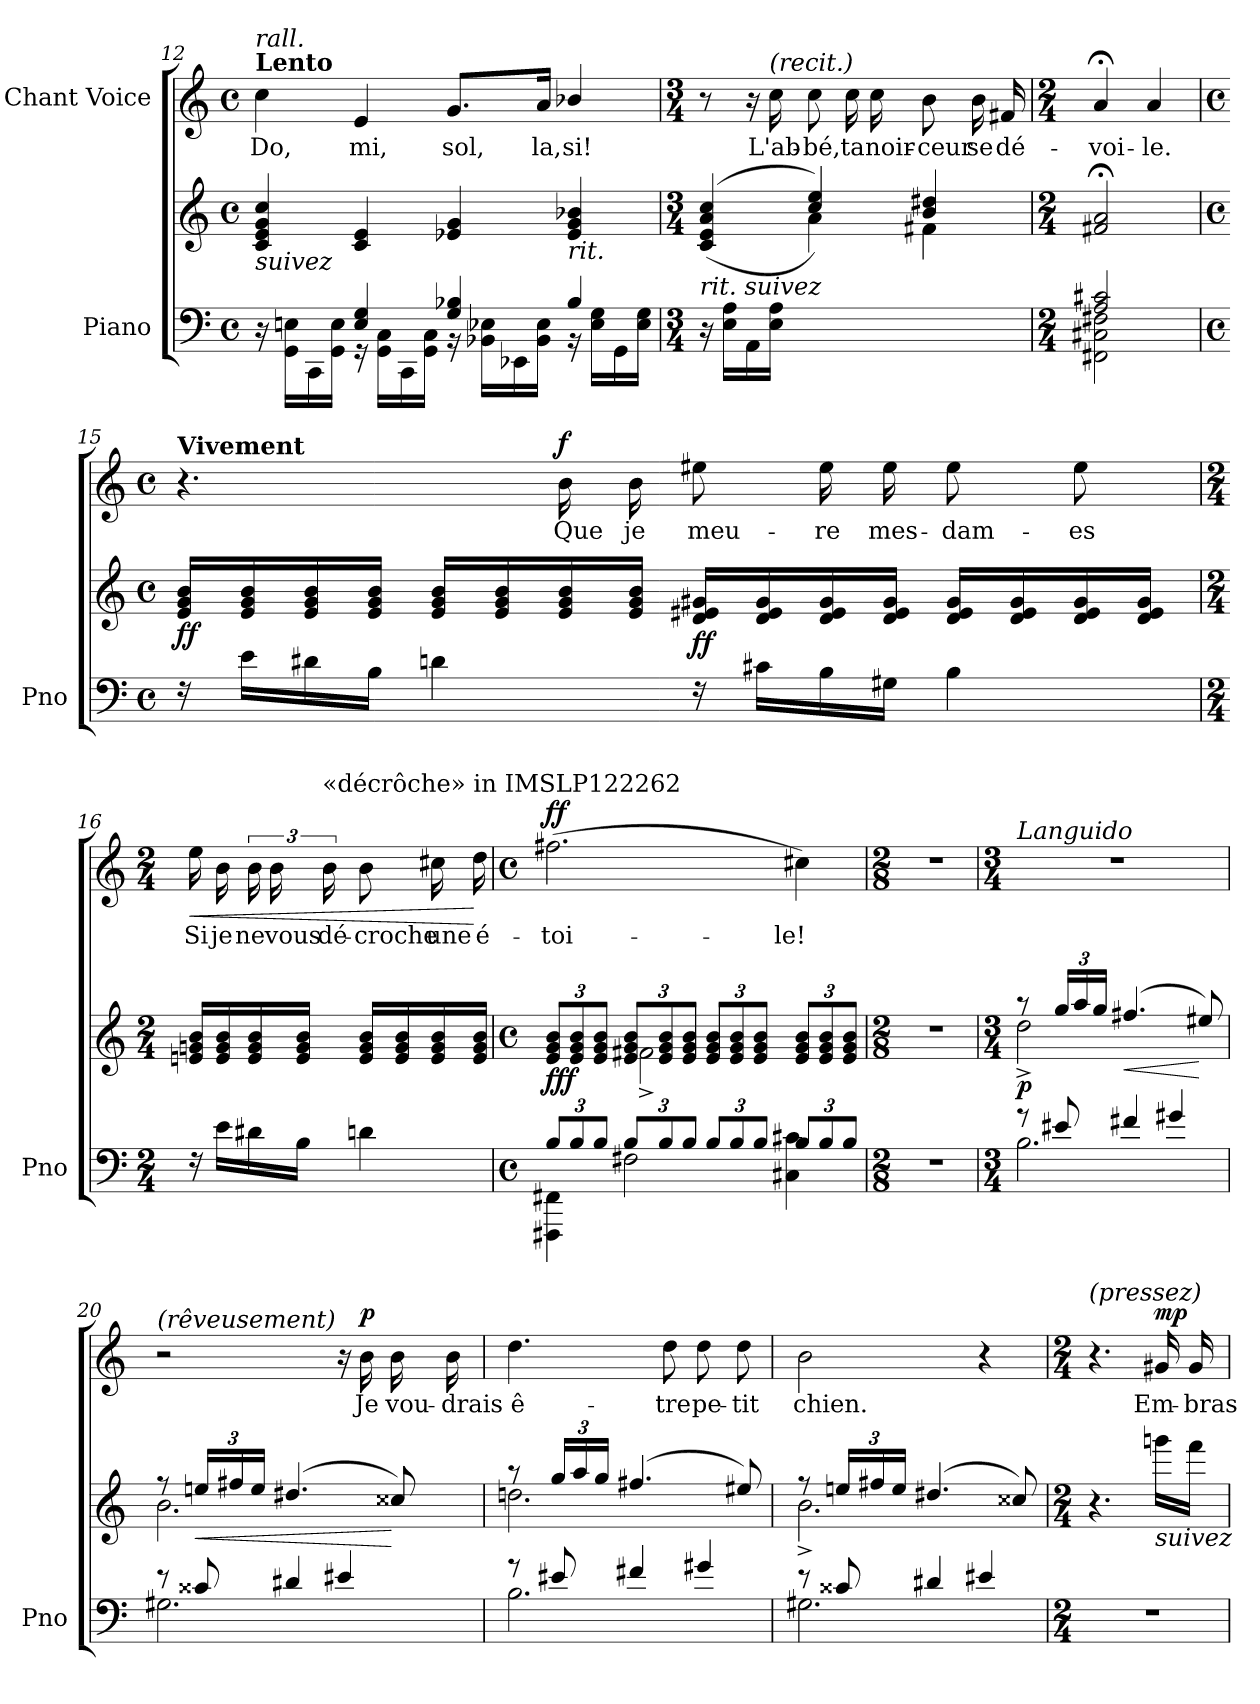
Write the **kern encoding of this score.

**kern	**kern	**dynam	**kern	**text	**dynam
*part2	*part2	*part2	*part1	*part1	*part1
*staff3	*staff2	*staff2/3	*staff1	*staff1	*staff1
*I"Piano	*	*	*I"Chant Voice	*	*
*I'Pno	*	*	*	*	*
*clefF4	*clefG2	*	*clefG2	*	*
*k[]	*k[]	*	*k[]	*	*
*M4/4	*M4/4	*	*M4/4	*	*
*met(c)	*met(c)	*	*met(c)	*	*
=12	=12	=12	=12	=12	=12
*^	*	*	*	*	*
!	!	!	!	!LO:TX:a:B:t=Lento	!	!
!	!	!	!	!LO:TX:a:i:t=rall.	!	!
!	!	!LO:TX:b:i:t=suivez	!	!	!	!
!	!	!	!	!	!LO:LY:b	!
4ryy	16r	4c/ 4e/ 4g/ 4cc/	.	4cc\	Do,	.
.	16GG\ 16Eni\LL	.	.	.	.	.
.	16CC\	.	.	.	.	.
.	16GG\ 16E\JJ	.	.	.	.	.
!	!	!	!	!	!LO:LY:b	!
4E/ 4G/	16rGG	4c/ 4e/	.	4e/	mi,	.
.	16GG\ 16C\LL	.	.	.	.	.
.	16CC\	.	.	.	.	.
.	16GG\ 16C\JJ	.	.	.	.	.
!	!	!	!	!	!LO:LY:b	!
4G/ 4B-X/	16r	4e-X/ 4g/	.	8.g/L	sol,	.
.	16BB-X\ 16E-X\LL	.	.	.	.	.
.	16EE-X\	.	.	.	.	.
!	!	!	!	!	!LO:LY:b	!
.	16BB-\ 16E-\JJ	.	.	16a/Jk	la,	.
*	*	*	*	*MM44	*	*
!	!	!LO:TX:b:i:t=rit.	!	!	!	!
!	!	!	!	!	!LO:LY:b	!
4B-/	16r	4e-/ 4g/ 4b-X/	.	4b-X/	si!	.
.	16E-\ 16G\LL	.	.	.	.	.
.	16GG\	.	.	.	.	.
.	16E-\ 16G\JJ	.	.	.	.	.
*v	*v	*	*	*	*	*
!!LO:LB:g=z
=13	=13	=13	=13	=13	=13
*M3/4	*M3/4	*	*M3/4	*	*
*^	*^	*	*	*	*
!	!	!LO:TX:b:i:t=rit. suivez	!	!	!	!	!
*v	*v	*	*	*	*	*	*
16r	(>(<4c/ 4e/ 4a/ 4cc/	4ryy	.	8r	.	.
16E\ 16A\LL	.	.	.	.	.	.
16AA\	.	.	.	16r	.	.
!	!	!	!	!LO:TX:a:i:t=(recit.)	!	!
!	!	!	!	!	!LO:LY:b	!
16E\ 16A\JJ	.	.	.	16cc\	L'ab-	.
!	!	!	!	!	!LO:LY:b	!
2ryy	4cc/ 4ee/))	4a\	.	8cc\	-bé,	.
!	!	!	!	!	!LO:LY:b	!
.	.	.	.	16cc\	ta	.
!	!	!	!	!	!LO:LY:b	!
.	.	.	.	16cc\	noir-	.
!	!	!	!	!	!LO:LY:b	!
.	4b/ 4dd#X/	4f#X\	.	8b\	-ceur	.
!	!	!	!	!	!LO:LY:b	!
.	.	.	.	16b\	se	.
!	!	!	!	!	!LO:LY:b	!
.	.	.	.	16f#X/	dé-	.
*	*v	*v	*	*	*	*
=14	=14	=14	=14	=14	=14
*M2/4	*M2/4	*	*M2/4	*	*
*^	*	*	*	*	*
!	!	!	!	!	!LO:LY:b	!
2A/ 2c#X/	2FF#X\ 2C#X\ 2F#X\	2f#X/;< 2a/;<	.	4a;</	-voi-	.
!	!	!	!	!	!LO:LY:b	!
.	.	.	.	4a!/	-le.	.
*v	*v	*	*	*	*	*
=15	=15	=15	=15	=15	=15
*M4/4	*M4/4	*	*M4/4	*	*
*met(c)	*met(c)	*	*met(c)	*	*
*	*	*	*MM100	*	*
!	!	!	!LO:TX:a:B:t=Vivement	!	!
!	!	!LO:DY:b	!	!	!
16rF	16e/ 16g/ 16b/LL	ff	4.r	.	.
16e\LL	16e/ 16g/ 16b/	.	.	.	.
16d#X\	16e/ 16g/ 16b/	.	.	.	.
16B\JJ	16e/ 16g/ 16b/JJ	.	.	.	.
4dn\	16e/ 16g/ 16b/LL	.	.	.	.
.	16e/ 16g/ 16b/	.	.	.	.
!	!	!	!	!LO:LY:b	!LO:DY:a
.	16e/ 16g/ 16b/	.	16b\	Que	f
!	!	!	!	!LO:LY:b	!
.	16e/ 16g/ 16b/JJ	.	16b\	je	.
!	!	!LO:DY:b	!	!LO:LY:b	!
16rF	16d/ 16e#X/ 16g#X/LL	ff	8ee#X\	meu-	.
16c#X\LL	16d/ 16e#/ 16g#/	.	.	.	.
!	!	!	!	!LO:LY:b	!
16B\	16d/ 16e#/ 16g#/	.	16ee#\	-re	.
!	!	!	!	!LO:LY:b	!
16G#X\JJ	16d/ 16e#/ 16g#/JJ	.	16ee#\	mes-	.
!	!	!	!	!LO:LY:b	!
4B\	16d/ 16e#/ 16g#/LL	.	8ee#\	-dam-	.
.	16d/ 16e#/ 16g#/	.	.	.	.
!	!	!	!	!LO:LY:b	!
.	16d/ 16e#/ 16g#/	.	8ee#\	-es	.
.	16d/ 16e#/ 16g#/JJ	.	.	.	.
!!LO:LB:g=z
=16	=16	=16	=16	=16	=16
*M2/4	*M2/4	*	*M2/4	*	*
!	!	!	!	!LO:LY:b	!LO:HP:b
16rF	16en/ 16gn/ 16b/LL	.	16ee\	Si	<
!	!	!	!	!LO:LY:b	!
16e\LL	16e/ 16g/ 16b/	.	16b\	je	.
!	!	!	!	!LO:LY:b	!
16d#X\	16e/ 16g/ 16b/	.	24b\	ne	.
!	!	!	!	!LO:LY:b	!
.	.	.	24b\	vous	.
16B\JJ	16e/ 16g/ 16b/JJ	.	.	.	.
!	!	!	!LO:TX:a:t=«décrôche» in IMSLP122262	!	!
!	!	!	!	!LO:LY:b	!
.	.	.	24b\	dé-	.
!	!	!	!	!LO:LY:b	!
4dn\	16e/ 16g/ 16b/LL	.	8b\	-croche	.
.	16e/ 16g/ 16b/	.	.	.	.
!	!	!	!	!LO:LY:b	!
.	16e/ 16g/ 16b/	.	16cc#X\	une	.
!	!	!	!	!LO:LY:b	!
.	16e/ 16g/ 16b/JJ	.	16dd\	é-	[
=17	=17	=17	=17	=17	=17
*M4/4	*M4/4	*	*M4/4	*	*
*met(c)	*met(c)	*	*met(c)	*	*
*Xbrackettup	*Xbrackettup	*	*	*	*
*^	*^	*	*	*	*
!	!	!	!	!LO:DY:b	!	!LO:LY:b	!LO:DY:a
12B/L	4FFF#X\ 4FF#X\	12e/ 12g/ 12b/L	4ryy	fff	(>2.ff#X\	-toi-	ff
12B/	.	12e/ 12g/ 12b/	.	.	.	.	.
12B/J	.	12e/ 12g/ 12b/J	.	.	.	.	.
12B/L	2F#X\	12e/ 12g/ 12b/L	2f#X^\	.	.	.	.
12B/	.	12e/ 12g/ 12b/	.	.	.	.	.
12B/J	.	12e/ 12g/ 12b/J	.	.	.	.	.
12B/L	.	12e/ 12g/ 12b/L	.	.	.	.	.
12B/	.	12e/ 12g/ 12b/	.	.	.	.	.
12B/J	.	12e/ 12g/ 12b/J	.	.	.	.	.
!	!	!	!	!	!	!LO:LY:b	!
12B/L	4C#X\ 4c#X\	12e/ 12g/ 12b/L	4ryy	.	4cc#X!\)	-le!	.
12B/	.	12e/ 12g/ 12b/	.	.	.	.	.
12B/J	.	12e/ 12g/ 12b/J	.	.	.	.	.
*v	*v	*	*	*	*	*	*
*	*v	*v	*	*	*	*
=18	=18	=18	=18	=18	=18
*M2/8	*M2/8	*	*M2/8	*	*
4r	4r	.	4r	.	.
=19	=19	=19	=19	=19	=19
*M3/4	*M3/4	*	*M3/4	*	*
*^	*^	*	*	*	*
!	!	!	!	!	!LO:TX:a:i:t=Languido	!	!
!	!	!	!	!LO:DY:b	!	!	!
8r	2.B\	8r	2dd^\	p	2.r	.	.
8e#X/	.	24gg/LL	.	.	.	.	.
.	.	24aa/	.	.	.	.	.
.	.	24gg/JJ	.	.	.	.	.
!	!	!	!	!LO:HP:b	!	!	!
4f#X/	.	(>4.ff#X/	.	<	.	.	.
4g#X/	.	.	4ryy	.	.	.	.
.	.	8ee#X/)	.	[	.	.	.
!!LO:PB:g=z
=20	=20	=20	=20	=20	=20	=20	=20
!	!	!	!	!	!LO:TX:a:i:t=(rêveusement)	!	!
8r	2.G#X\	8r	2.b\	.	2r	.	.
!	!	!	!	!LO:HP:b	!	!	!
8c##X/	.	24een/LL	.	<	.	.	.
.	.	24ff#X/	.	.	.	.	.
.	.	24ee/JJ	.	.	.	.	.
4d#X/	.	(>4.dd#X/	.	.	.	.	.
4e#X/	.	.	.	.	16r	.	.
!	!	!	!	!	!	!LO:LY:b	!LO:DY:a
.	.	.	.	.	16b\	Je	p
!	!	!	!	!	!	!LO:LY:b	!
.	.	8cc##X/)	.	[	16b\	vou-	.
!	!	!	!	!	!	!LO:LY:b	!
.	.	.	.	.	16b\	-drais	.
=21	=21	=21	=21	=21	=21	=21	=21
!	!	!	!	!	!	!LO:LY:b	!
8r	2.B\	8r	2.ddn\	.	4.dd\	ê-	.
8e#X/	.	24gg/LL	.	.	.	.	.
.	.	24aa/	.	.	.	.	.
.	.	24gg/JJ	.	.	.	.	.
4f#X/	.	(>4.ff#X/	.	.	.	.	.
!	!	!	!	!	!	!LO:LY:b	!
.	.	.	.	.	8dd!\	-tre	.
!	!	!	!	!	!	!LO:LY:b	!
4g#X/	.	.	.	.	8dd\	pe-	.
!	!	!	!	!	!	!LO:LY:b	!
.	.	8ee#X/)	.	.	8dd\	-tit	.
=22	=22	=22	=22	=22	=22	=22	=22
!	!	!	!	!	!	!LO:LY:b	!
8r	2.G#X\	8r	2.b^\	.	2b\	chien.	.
8c##X/	.	24een/LL	.	.	.	.	.
.	.	24ff#X/	.	.	.	.	.
.	.	24ee/JJ	.	.	.	.	.
4d#X/	.	(>4.dd#X/	.	.	.	.	.
4e#X/	.	.	.	.	4r	.	.
.	.	8cc##X/)	.	.	.	.	.
*v	*v	*	*	*	*	*	*
*	*v	*v	*	*	*	*
=23	=23	=23	=23	=23	=23
*M2/4	*M2/4	*	*M2/4	*	*
!	!	!	!LO:TX:a:i:t=(pressez)	!	!
2r	4.r	.	4.r	.	.
!	!LO:TX:b:i:t=suivez	!	!	!	!
!	!	!	!	!LO:LY:b	!LO:DY:a
.	16gggn\LL	.	16g#X/	Em-	mp
!	!	!	!	!LO:LY:b	!
.	16fff\JJ	.	16g#/	-bras-	.
=	=	=	=	=	=
*-	*-	*-	*-	*-	*-
